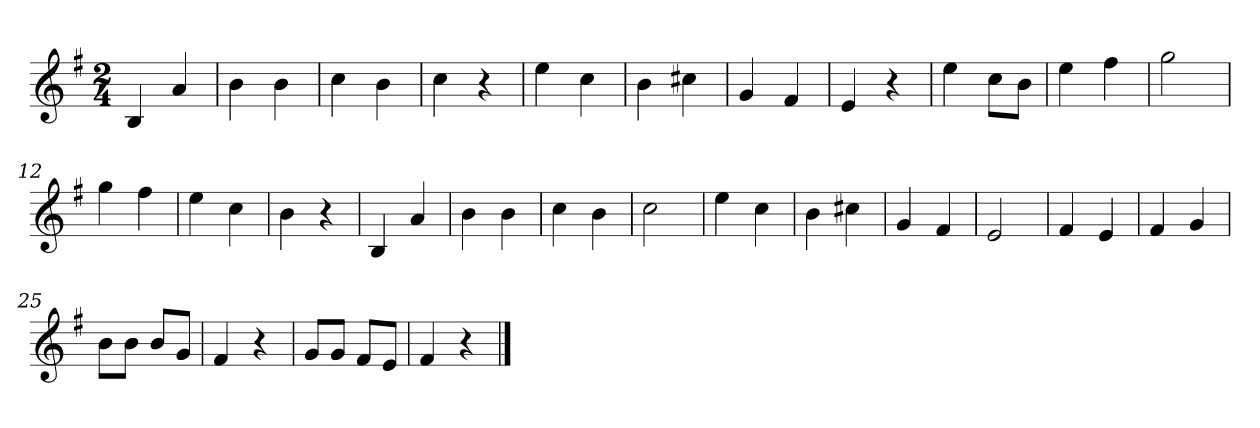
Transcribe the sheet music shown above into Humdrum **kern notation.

**kern
*part1
*staff1
*clefG2
*k[f#]
*G:
*M2/4
=1
4B
4a
=2
4b
4b
=3
4cc
4b
=4
4cc
4r
=5
4ee
4cc
=6
4b
4cc#X
=7
4g
4f#
=8
4e
4r
=9
4ee
8ccL
8bJ
=10
4ee
4ff#
=11
2gg
=12
4gg
4ff#
=13
4ee
4cc
=14
4b
4r
=15
4B
4a
=16
4b
4b
=17
4cc
4b
=18
2cc
=19
4ee
4cc
=20
4b
4cc#X
=21
4g
4f#
=22
2e
=23
4f#
4e
=24
4f#
4g
=25
8bL
8bJ
8bL
8gJ
=26
4f#
4r
=27
8gL
8gJ
8f#L
8eJ
=28
4f#
4r
==
*-
